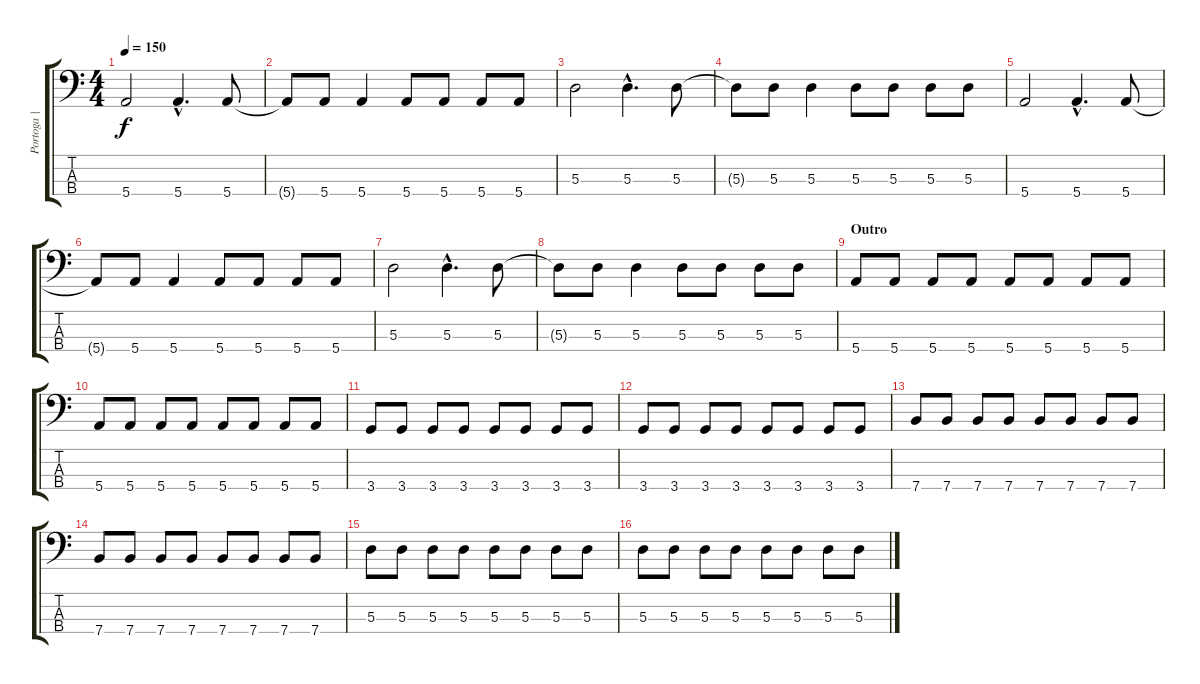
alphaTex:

\track ("Portoga | Baixo" "Portoga | ") {instrument synthbass2}
\staff {score tabs}
\tuning (G2 D2 A1 E1) {hide}
\ts (4 4)
\tempo 150
\clef f4
\ks c
5.4.2{dy f} 5.4{hac}.4{d} 5.4.8 |
5.4{t}.8 5.4.8 5.4.4 5.4.8 5.4.8 5.4.8 5.4.8 |
5.3.2 5.3{hac}.4{d} 5.3.8 |
5.3{t}.8 5.3.8 5.3.4 5.3.8 5.3.8 5.3.8 5.3.8 |
5.4.2 5.4{hac}.4{d} 5.4.8 |
5.4{t}.8 5.4.8 5.4.4 5.4.8 5.4.8 5.4.8 5.4.8 |
5.3.2 5.3{hac}.4{d} 5.3.8 |
5.3{t}.8 5.3.8 5.3.4 5.3.8 5.3.8 5.3.8 5.3.8 |
\section ("" "Outro")
5.4.8 5.4.8 5.4.8 5.4.8 5.4.8 5.4.8 5.4.8 5.4.8 |
5.4.8 5.4.8 5.4.8 5.4.8 5.4.8 5.4.8 5.4.8 5.4.8 |
3.4.8 3.4.8 3.4.8 3.4.8 3.4.8 3.4.8 3.4.8 3.4.8 |
3.4.8 3.4.8 3.4.8 3.4.8 3.4.8 3.4.8 3.4.8 3.4.8 |
7.4.8 7.4.8 7.4.8 7.4.8 7.4.8 7.4.8 7.4.8 7.4.8 |
7.4.8 7.4.8 7.4.8 7.4.8 7.4.8 7.4.8 7.4.8 7.4.8 |
5.3.8 5.3.8 5.3.8 5.3.8 5.3.8 5.3.8 5.3.8 5.3.8 |
5.3.8 5.3.8 5.3.8 5.3.8 5.3.8 5.3.8 5.3.8 5.3.8
